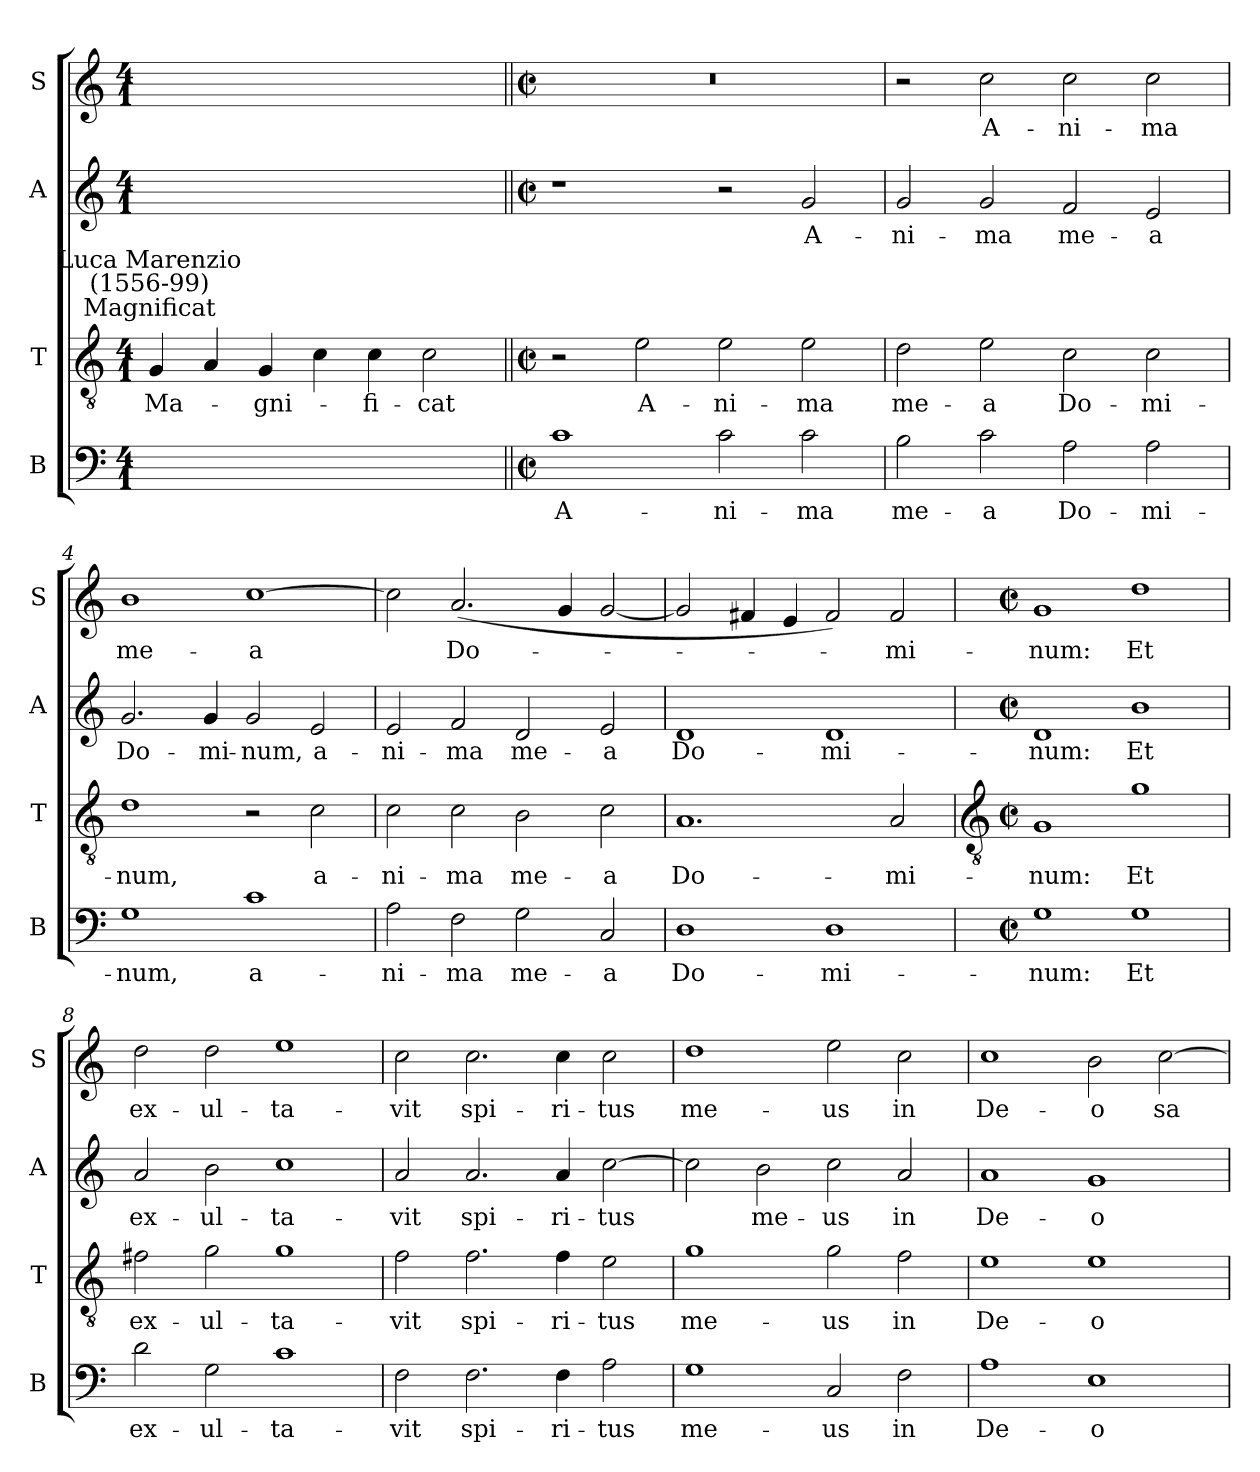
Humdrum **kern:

**kern	**text	**kern	**text	**kern	**text	**kern	**text
*part4	*part4	*part3	*part3	*part2	*part2	*part1	*part1
*staff4	*staff4	*staff3	*staff3	*staff2	*staff2	*staff1	*staff1
*I"B	*	*I"T	*	*I"A	*	*I"S	*
*I'B	*	*I'T	*	*I'A	*	*I'S	*
*clefF4	*	*clefGv2	*	*clefG2	*	*clefG2	*
*k[]	*	*k[]	*	*k[]	*	*k[]	*
*C:	*	*C:	*	*C:	*	*C:	*
*M4/1	*	*M4/1	*	*M4/1	*	*M4/1	*
=1	=1	=1	=1	=1	=1	=1	=1
!	!	!LO:TX:a:cj:t=Magnificat	!	!	!	!	!
!	!	!LO:TX:a:cj:t=Luca Marenzio\n(1556-99)	!	!	!	!	!
!	!	!	!LO:LY:b	!	!	!	!
1..ryy	.	4G	Ma-	1..ryy	.	1..ryy	.
.	.	4A	.	.	.	.	.
!	!	!	!LO:LY:b	!	!	!	!
.	.	4G	gni-	.	.	.	.
.	.	4c	.	.	.	.	.
!	!	!	!LO:LY:b	!	!	!	!
.	.	4c	fi-	.	.	.	.
!	!	!	!LO:LY:b	!	!	!	!
.	.	2c	-cat	.	.	.	.
=2||	=2||	=2||	=2||	=2||	=2||	=2||	=2||
*M4/2	*	*M4/2	*	*M4/2	*	*M4/2	*
*met(c|)	*	*met(c|)	*	*met(c|)	*	*met(c|)	*
!	!LO:LY:b	!	!	!	!	!	!
1c	A-	2r	.	1r	.	0r	.
!	!	!	!LO:LY:b	!	!	!	!
.	.	2e	A-	.	.	.	.
!	!LO:LY:b	!	!LO:LY:b	!	!	!	!
2c	-ni-	2e	-ni-	2r	.	.	.
!	!LO:LY:b	!	!LO:LY:b	!	!LO:LY:b	!	!
2c	-ma	2e	-ma	2g	A-	.	.
=3	=3	=3	=3	=3	=3	=3	=3
!	!LO:LY:b	!	!LO:LY:b	!	!LO:LY:b	!	!
2B	me-	2d	me-	2g	-ni-	2r	.
!	!LO:LY:b	!	!LO:LY:b	!	!LO:LY:b	!	!LO:LY:b
2c	-a	2e	-a	2g	-ma	2cc	A-
!	!LO:LY:b	!	!LO:LY:b	!	!LO:LY:b	!	!LO:LY:b
2A	Do-	2c	Do-	2f	me-	2cc	-ni-
!	!LO:LY:b	!	!LO:LY:b	!	!LO:LY:b	!	!LO:LY:b
2A	-mi-	2c	-mi-	2e	-a	2cc	-ma
=4	=4	=4	=4	=4	=4	=4	=4
!	!LO:LY:b	!	!LO:LY:b	!	!LO:LY:b	!	!LO:LY:b
1G	-num,	1d	-num,	2.g	Do-	1b	me-
!	!	!	!	!	!LO:LY:b	!	!
.	.	.	.	4g	-mi-	.	.
!	!LO:LY:b	!	!	!	!LO:LY:b	!	!LO:LY:b
1c	a-	2r	.	2g	-num,	[1cc	-a
!	!	!	!LO:LY:b	!	!LO:LY:b	!	!
.	.	2c	a-	2e	a-	.	.
=5	=5	=5	=5	=5	=5	=5	=5
!	!LO:LY:b	!	!LO:LY:b	!	!LO:LY:b	!	!
2A	-ni-	2c	-ni-	2e	-ni-	2cc]	.
!	!LO:LY:b	!	!LO:LY:b	!	!LO:LY:b	!	!LO:LY:b
2F	-ma	2c	-ma	2f	-ma	(<2.a	Do-
!	!LO:LY:b	!	!LO:LY:b	!	!LO:LY:b	!	!
2G	me-	2B	me-	2d	me-	.	.
.	.	.	.	.	.	4g	.
!	!LO:LY:b	!	!LO:LY:b	!	!LO:LY:b	!	!
2C	-a	2c	-a	2e	-a	[2g	.
=6	=6	=6	=6	=6	=6	=6	=6
!	!LO:LY:b	!	!LO:LY:b	!	!LO:LY:b	!	!
1D	Do-	1.A	Do-	1d	Do-	2g]	.
.	.	.	.	.	.	4f#X	.
.	.	.	.	.	.	4e	.
!	!LO:LY:b	!	!	!	!LO:LY:b	!	!
1D	-mi-	.	.	1d	-mi-	2f#)	.
!	!	!	!LO:LY:b	!	!	!	!LO:LY:b
.	.	2A	-mi-	.	.	2f#	mi-
!!LO:LB:g=z
=7	=7	=7	=7	=7	=7	=7	=7
*	*	*clefGv2	*	*	*	*	*
*M4/2	*	*M4/2	*	*M4/2	*	*M4/2	*
*met(c|)	*	*met(c|)	*	*met(c|)	*	*met(c|)	*
!	!LO:LY:b	!	!LO:LY:b	!	!LO:LY:b	!	!LO:LY:b
1G	-num:	1G	-num:	1d	-num:	1g	-num:
!	!LO:LY:b	!	!LO:LY:b	!	!LO:LY:b	!	!LO:LY:b
1G	Et	1g	Et	1b	Et	1dd	Et
=8	=8	=8	=8	=8	=8	=8	=8
!	!LO:LY:b	!	!LO:LY:b	!	!LO:LY:b	!	!LO:LY:b
2d	ex-	2f#X	ex-	2a	ex-	2dd	ex-
!	!LO:LY:b	!	!LO:LY:b	!	!LO:LY:b	!	!LO:LY:b
2G	-ul-	2g	-ul-	2b	-ul-	2dd	-ul-
!	!LO:LY:b	!	!LO:LY:b	!	!LO:LY:b	!	!LO:LY:b
1c	-ta-	1g	-ta-	1cc	-ta-	1ee	-ta-
=9	=9	=9	=9	=9	=9	=9	=9
!	!LO:LY:b	!	!LO:LY:b	!	!LO:LY:b	!	!LO:LY:b
2F	-vit	2f	-vit	2a	-vit	2cc	-vit
!	!LO:LY:b	!	!LO:LY:b	!	!LO:LY:b	!	!LO:LY:b
2.F	spi-	2.f	spi-	2.a	spi-	2.cc	spi-
!	!LO:LY:b	!	!LO:LY:b	!	!LO:LY:b	!	!LO:LY:b
4F	-ri-	4f	-ri-	4a	-ri-	4cc	-ri-
!	!LO:LY:b	!	!LO:LY:b	!	!LO:LY:b	!	!LO:LY:b
2A	-tus	2e	-tus	[2cc	-tus	2cc	-tus
=10	=10	=10	=10	=10	=10	=10	=10
!	!LO:LY:b	!	!LO:LY:b	!	!	!	!LO:LY:b
1G	me-	1g	me-	2cc]	.	1dd	me-
!	!	!	!	!	!LO:LY:b	!	!
.	.	.	.	2b	me-	.	.
!	!LO:LY:b	!	!LO:LY:b	!	!LO:LY:b	!	!LO:LY:b
2C	-us	2g	-us	2cc	-us	2ee	-us
!	!LO:LY:b	!	!LO:LY:b	!	!LO:LY:b	!	!LO:LY:b
2F	in	2f	in	2a	in	2cc	in
=11	=11	=11	=11	=11	=11	=11	=11
!	!LO:LY:b	!	!LO:LY:b	!	!LO:LY:b	!	!LO:LY:b
1A	De-	1e	De-	1a	De-	1cc	De-
!	!LO:LY:b	!	!LO:LY:b	!	!LO:LY:b	!	!LO:LY:b
1E	-o	1e	-o	1g	-o	2b	-o
!	!	!	!	!	!	!	!LO:LY:b
.	.	.	.	.	.	[2cc	sa-
=	=	=	=	=	=	=	=
*-	*-	*-	*-	*-	*-	*-	*-
